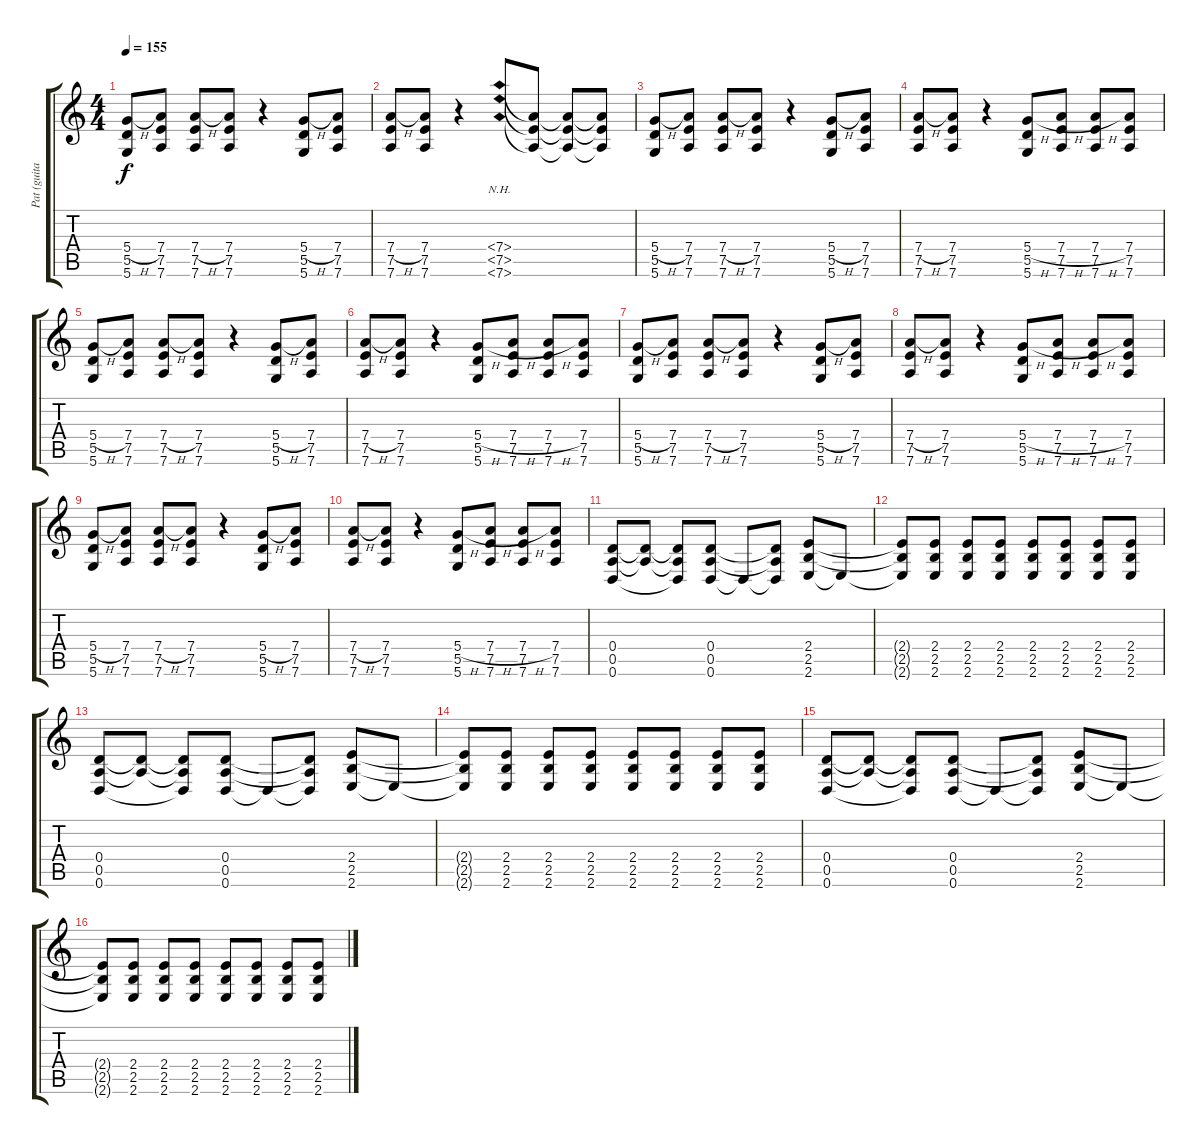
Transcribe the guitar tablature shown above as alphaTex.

\track ("Pat (guitar)" "Pat (guita") {instrument distortionguitar}
\staff {score tabs}
\tuning (E4 B3 G3 D3 A2 D2) {hide}
\ts (4 4)
\tempo 155
\clef g2
\ks c
(5.4{h} 5.5 5.6).8{dy f} (7.4 7.5 7.6).8 (7.4{h} 7.5 7.6).8 (7.4 7.5 7.6).8 r.4 (5.4{h} 5.5 5.6).8 (7.4 7.5 7.6).8 |
(7.4{h} 7.5 7.6).8 (7.4 7.5 7.6).8 r.4 (7.4{nh} 7.5{nh} 7.6{nh}).8 (7.4{t} 7.5{t} 7.6{t}).8 (7.4{t} 7.5{t} 7.6{t}).8 (7.4{t} 7.5{t} 7.6{t}).8 |
(5.4{h} 5.5 5.6).8 (7.4 7.5 7.6).8 (7.4{h} 7.5 7.6).8 (7.4 7.5 7.6).8 r.4 (5.4{h} 5.5 5.6).8 (7.4 7.5 7.6).8 |
(7.4{h} 7.5 7.6).8 (7.4 7.5 7.6).8 r.4 (5.4{h} 5.5 5.6).8 (7.4{h} 7.5 7.6).8 (7.4{h} 7.5 7.6).8 (7.4 7.5 7.6).8 |
(5.4{h} 5.5 5.6).8 (7.4 7.5 7.6).8 (7.4{h} 7.5 7.6).8 (7.4 7.5 7.6).8 r.4 (5.4{h} 5.5 5.6).8 (7.4 7.5 7.6).8 |
(7.4{h} 7.5 7.6).8 (7.4 7.5 7.6).8 r.4 (5.4{h} 5.5 5.6).8 (7.4{h} 7.5 7.6).8 (7.4{h} 7.5 7.6).8 (7.4 7.5 7.6).8 |
(5.4{h} 5.5 5.6).8 (7.4 7.5 7.6).8 (7.4{h} 7.5 7.6).8 (7.4 7.5 7.6).8 r.4 (5.4{h} 5.5 5.6).8 (7.4 7.5 7.6).8 |
(7.4{h} 7.5 7.6).8 (7.4 7.5 7.6).8 r.4 (5.4{h} 5.5 5.6).8 (7.4{h} 7.5 7.6).8 (7.4{h} 7.5 7.6).8 (7.4 7.5 7.6).8 |
(5.4{h} 5.5 5.6).8 (7.4 7.5 7.6).8 (7.4{h} 7.5 7.6).8 (7.4 7.5 7.6).8 r.4 (5.4{h} 5.5 5.6).8 (7.4 7.5 7.6).8 |
(7.4{h} 7.5 7.6).8 (7.4 7.5 7.6).8 r.4 (5.4{h} 5.5 5.6).8 (7.4{h} 7.5 7.6).8 (7.4{h} 7.5 7.6).8 (7.4 7.5 7.6).8 |
(0.4 0.5 0.6).8 (0.4{t} 0.5{t}).8 (0.4{t} 0.5{t} 0.6{t}).8 (0.4 0.5 0.6).8 0.6{t}.8 (0.4{t} 0.5{t} 0.6{t}).8 (2.4 2.5 2.6).8 2.6{t}.8 |
(2.4{t} 2.5{t} 2.6{t}).8 (2.4 2.5 2.6).8 (2.4 2.5 2.6).8 (2.4 2.5 2.6).8 (2.4 2.5 2.6).8 (2.4 2.5 2.6).8 (2.4 2.5 2.6).8 (2.4 2.5 2.6).8 |
(0.4 0.5 0.6).8 (0.4{t} 0.5{t}).8 (0.4{t} 0.5{t} 0.6{t}).8 (0.4 0.5 0.6).8 0.6{t}.8 (0.4{t} 0.5{t} 0.6{t}).8 (2.4 2.5 2.6).8 2.6{t}.8 |
(2.4{t} 2.5{t} 2.6{t}).8 (2.4 2.5 2.6).8 (2.4 2.5 2.6).8 (2.4 2.5 2.6).8 (2.4 2.5 2.6).8 (2.4 2.5 2.6).8 (2.4 2.5 2.6).8 (2.4 2.5 2.6).8 |
(0.4 0.5 0.6).8 (0.4{t} 0.5{t}).8 (0.4{t} 0.5{t} 0.6{t}).8 (0.4 0.5 0.6).8 0.6{t}.8 (0.4{t} 0.5{t} 0.6{t}).8 (2.4 2.5 2.6).8 2.6{t}.8 |
(2.4{t} 2.5{t} 2.6{t}).8 (2.4 2.5 2.6).8 (2.4 2.5 2.6).8 (2.4 2.5 2.6).8 (2.4 2.5 2.6).8 (2.4 2.5 2.6).8 (2.4 2.5 2.6).8 (2.4 2.5 2.6).8
